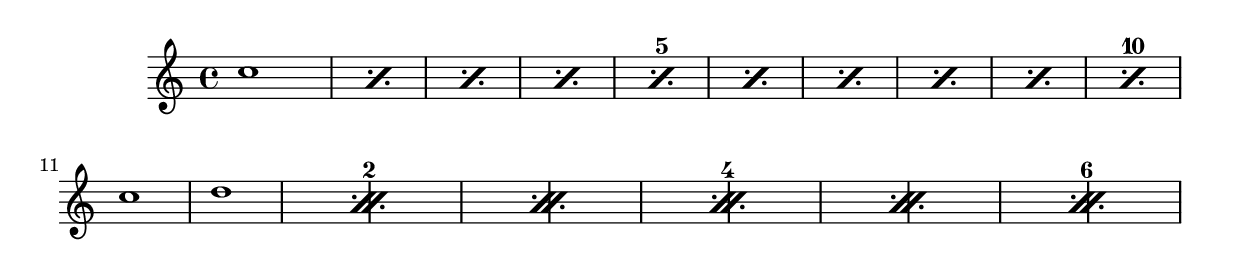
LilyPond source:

%% Do not edit this file; it is automatically
%% generated from LSR http://lsr.dsi.unimi.it
%% This file is in the public domain.
\version "2.13.29"

\header {
  lsrtags = "repeats, tweaks-and-overrides"

%% Translation of GIT committish: 0b55335aeca1de539bf1125b717e0c21bb6fa31b
  texidoces = "
Se pueden mostrar los contadores de las repeticiones del tipo
porcentaje a intervalos regulares mediante el establecimiento de
la propiedad de contexto @code{repeatCountVisibility}.

"
  doctitlees = "Visibilidad del contador de repeticiones de tipo porcentaje"


%% Translation of GIT committish: 0a868be38a775ecb1ef935b079000cebbc64de40
  texidocde = "
Prozentwiederholungszähler können in regelmäßigen Intervallen angezeigt
werden, indem man die Eigenschaft @code{repeatCountVisibility} beeinflusst.
"
  doctitlede = "Sichtbarkeit von Prozent-Wiederholungen"

%% Translation of GIT committish: a5bde6d51a5c88e952d95ae36c61a5efc22ba441
  texidocfr = "
Le numéro de mesure répétée sera imprimé à intervalle régulier si vous
déterminez la propriété de contexte @code{repeatCountVisibility}.

"
  doctitlefr = "Affichage du numéro de répétition en pourcent"


  texidoc = "
Percent repeat counters can be shown at regular intervals by setting
the context property @code{repeatCountVisibility}.

"
  doctitle = "Percent repeat count visibility"
} % begin verbatim

\relative c'' {
  \set countPercentRepeats = ##t
  \set repeatCountVisibility = #(every-nth-repeat-count-visible 5)
  \repeat percent 10 { c1 } \break
  \set repeatCountVisibility = #(every-nth-repeat-count-visible 2)
  \repeat percent 6 { c1 d1 }
}
